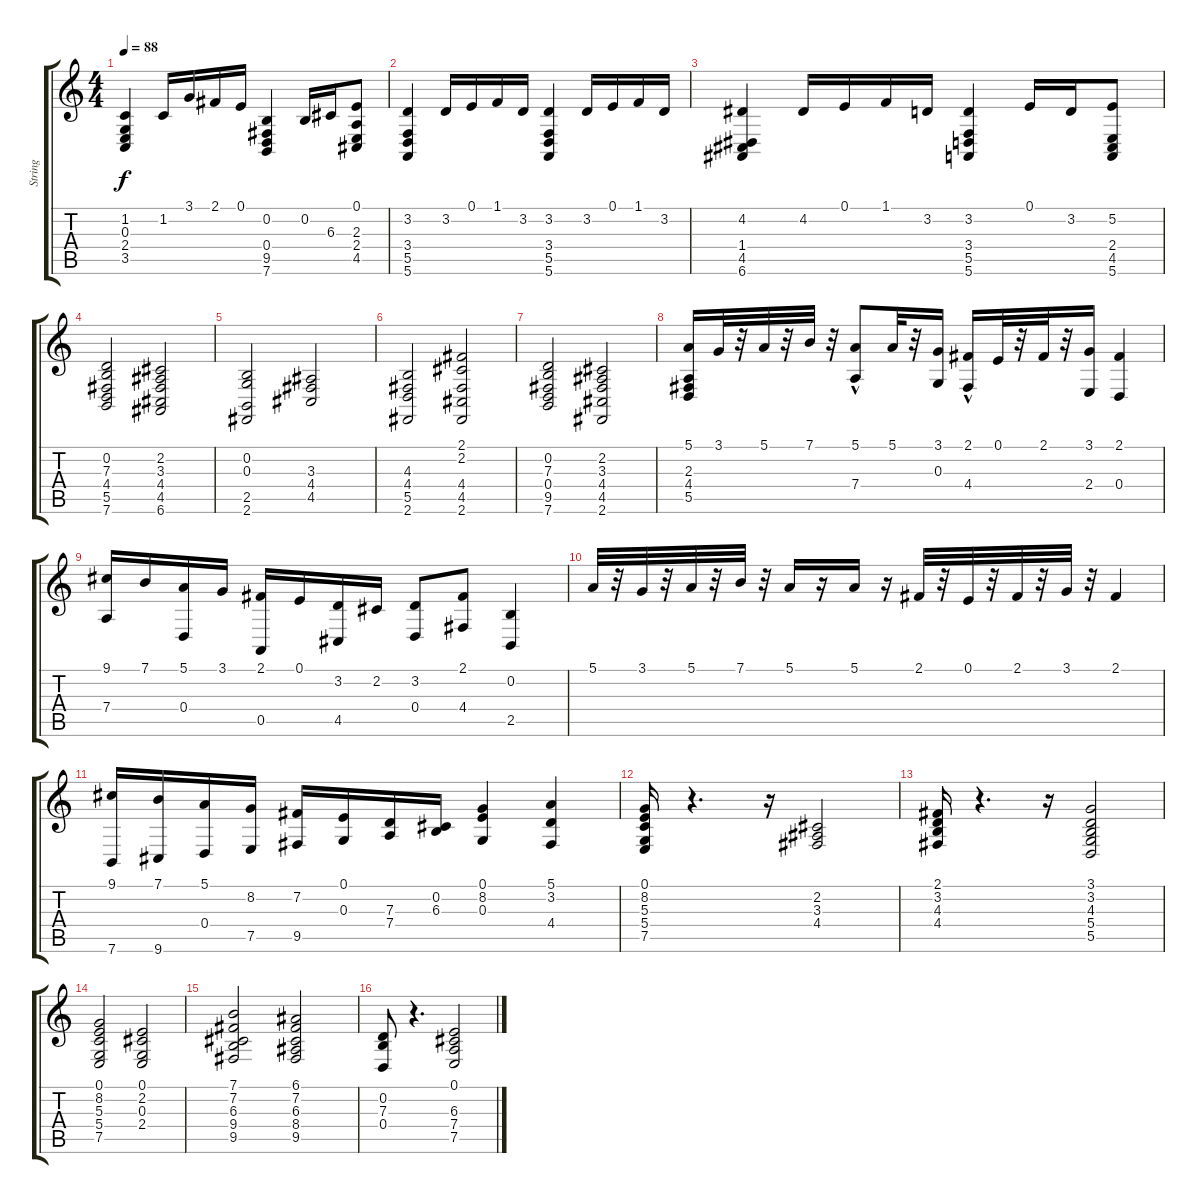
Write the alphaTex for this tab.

\track ("String" "String") {instrument stringensemble1}
\staff {score tabs}
\tuning (E4 B3 G3 D3 A2 E2) {hide}
\ts (4 4)
\tempo 88
\clef g2
\ks c
(1.2 0.3 2.4 3.5).4{dy f} 1.2.16 3.1.16 2.1.16 0.1.16 (0.2 0.4 9.5 7.6).4 0.2.16 6.3.16 (0.1 2.3 2.4 4.5).8 |
(3.2 3.4 5.5 5.6).4 3.2.16 0.1.16 1.1.16 3.2.16 (3.2 3.4 5.5 5.6).4 3.2.16 0.1.16 1.1.16 3.2.16 |
(4.2 1.4 4.5 6.6).4 4.2.16 0.1.16 1.1.16 3.2.16 (3.2 3.4 5.5 5.6).4 0.1.16 3.2.16 (5.2 2.4 4.5 5.6).8 |
(0.2 7.3 4.4 5.5 7.6).2 (2.2 3.3 4.4 4.5 6.6).2 |
(0.2 0.3 2.5 2.6).2 (3.3 4.4 4.5).2 |
(4.3 4.4 5.5 2.6).2 (2.1 2.2 4.4 4.5 2.6).2 |
(0.2 7.3 0.4 9.5 7.6).2 (2.2 3.3 4.4 4.5 2.6).2 |
(5.1 2.3 4.4 5.5).16 3.1.32 r.32 5.1.32 r.32 7.1.32 r.32 (5.1 7.4{hac}).8 5.1.32 r.32 (3.1 0.3).16 (2.1 4.4{hac}).16 0.1.32 r.32 2.1.32 r.32 (3.1 2.4).16 (2.1 0.4).4 |
(9.1 7.4).16 7.1.16 (5.1 0.4).16 3.1.16 (2.1 0.5).16 0.1.16 (3.2 4.5).16 2.2.16 (3.2 0.4).8 (2.1 4.4).8 (0.2 2.5).4 |
5.1.32 r.32 3.1.32 r.32 5.1.32 r.32 7.1.32 r.32 5.1.16 r.16 5.1.16 r.16 2.1.32 r.32 0.1.32 r.32 2.1.32 r.32 3.1.32 r.32 2.1.4 |
(9.1 7.6).16 (7.1 9.6).16 (5.1 0.4).16 (8.2 7.5).16 (7.2 9.5).16 (0.1 0.3).16 (7.3 7.4).16 (0.2 6.3).16 (0.1 8.2 0.3).4 (5.1 3.2 4.4).4 |
(0.1 8.2 5.3 5.4 7.5).16 r.4{d} r.16 (2.2 3.3 4.4).2 |
(2.1 3.2 4.3 4.4).16 r.4{d} r.16 (3.1 3.2 4.3 5.4 5.5).2 |
(0.1 8.2 5.3 5.4 7.5).2 (0.1 2.2 0.3 2.4).2 |
(7.1 7.2 6.3 9.4 9.5).2 (6.1 7.2 6.3 8.4 9.5).2 |
(0.2 7.3 0.4).8 r.4{d} (0.1 6.3 7.4 7.5).2
